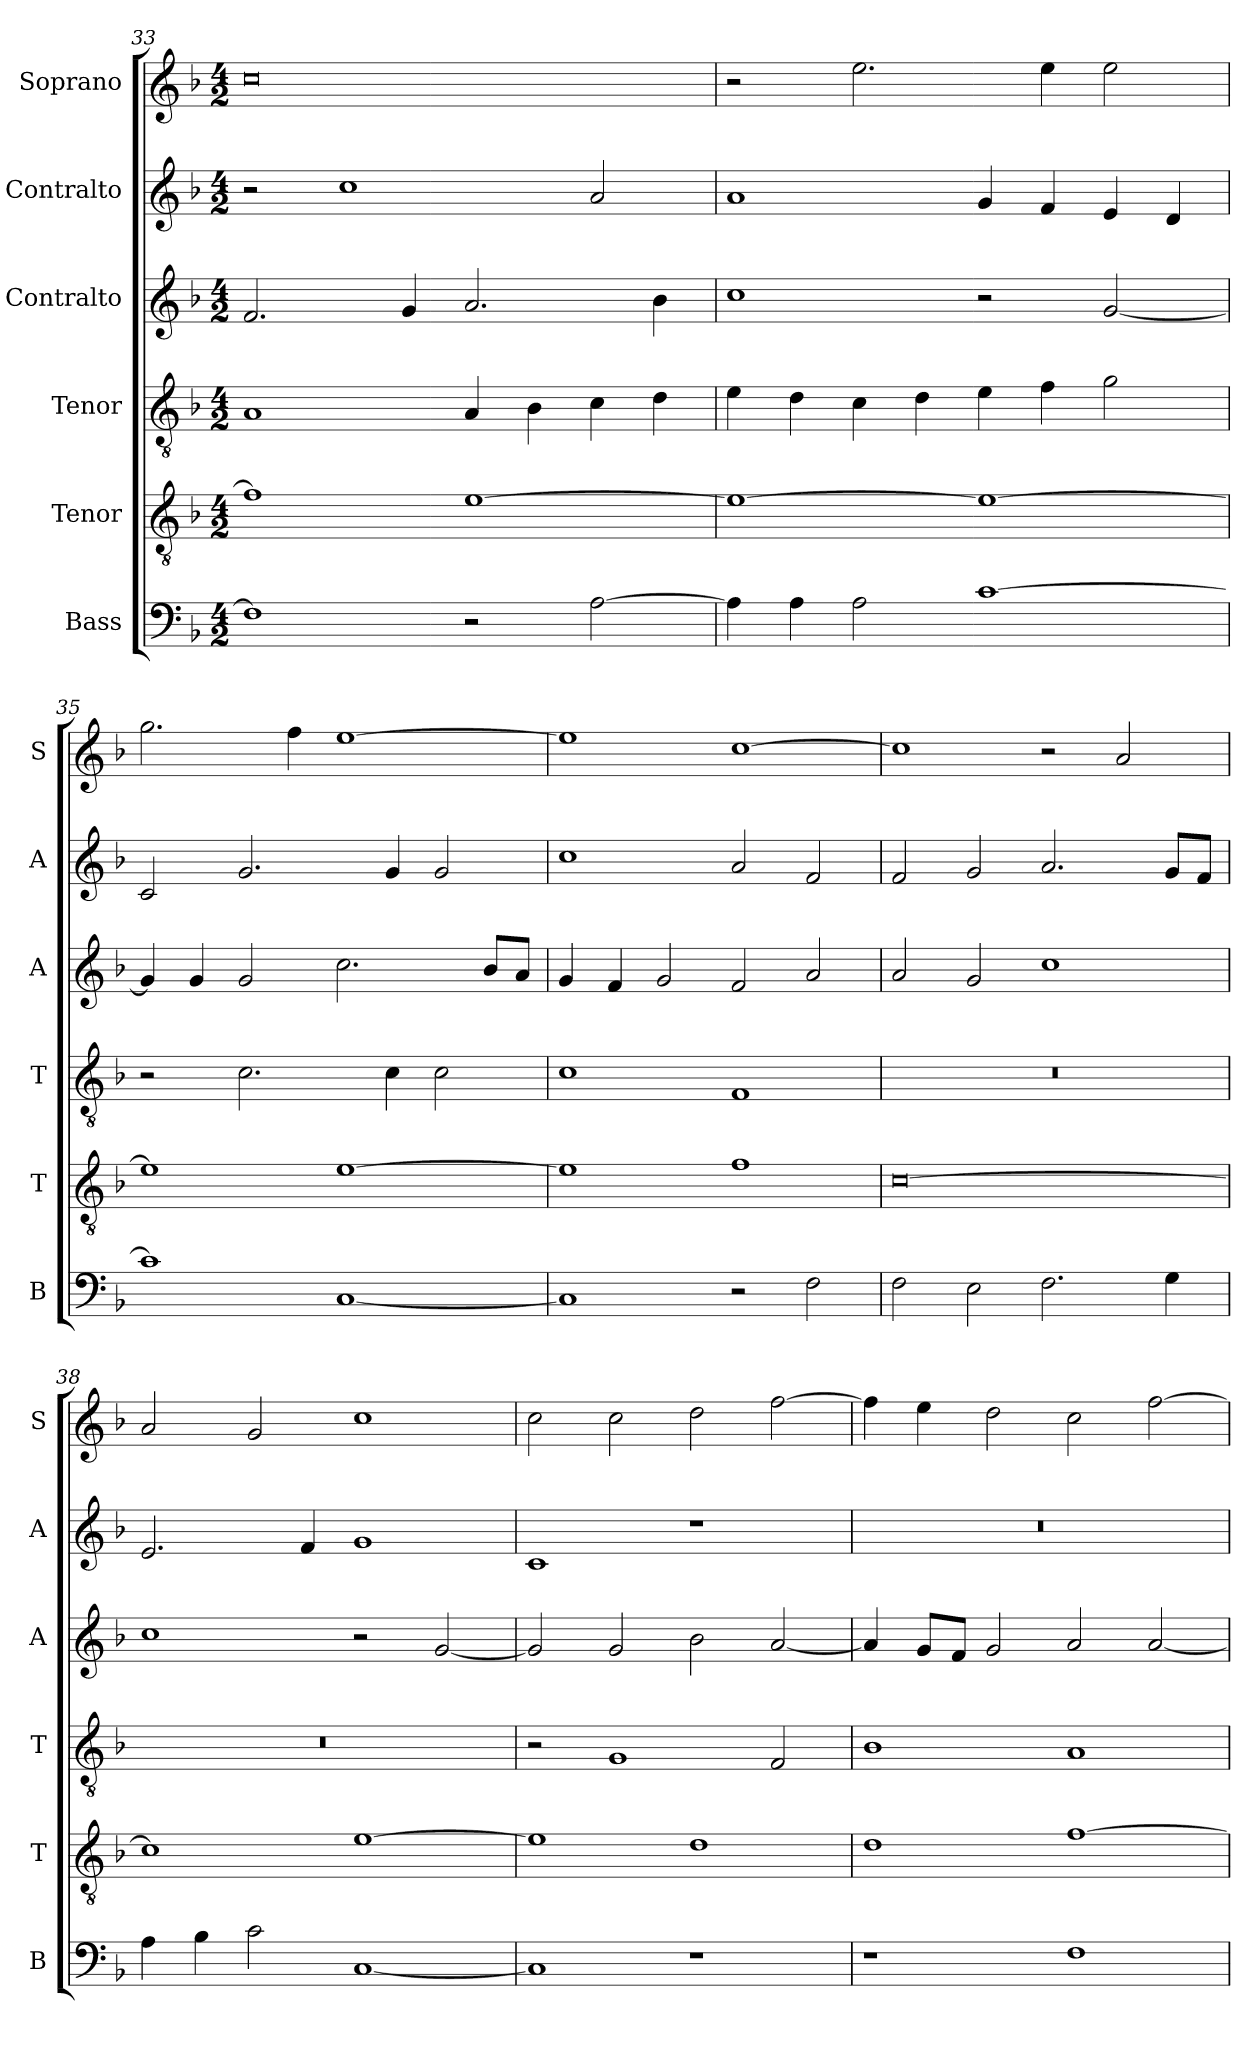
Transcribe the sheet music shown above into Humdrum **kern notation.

**kern	**kern	**kern	**kern	**kern	**kern
*part6	*part5	*part4	*part3	*part2	*part1
*staff6	*staff5	*staff4	*staff3	*staff2	*staff1
*I"Bass	*I"Tenor	*I"Tenor	*I"Contralto	*I"Contralto	*I"Soprano
*I'B	*I'T	*I'T	*I'A	*I'A	*I'S
*clefF4	*clefGv2	*clefGv2	*clefG2	*clefG2	*clefG2
*k[b-]	*k[b-]	*k[b-]	*k[b-]	*k[b-]	*k[b-]
*F:ion	*F:ion	*F:ion	*F:ion	*F:ion	*F:ion
*M4/2	*M4/2	*M4/2	*M4/2	*M4/2	*M4/2
=33	=33	=33	=33	=33	=33
1F]	1f]	1A	2.f	2r	0cc
.	.	.	.	1cc	.
.	.	.	4g	.	.
2r	[1e	4A	2.a	.	.
.	.	4B-	.	.	.
[2A	.	4c	.	2a	.
.	.	4d	4b-	.	.
=34	=34	=34	=34	=34	=34
4A]	1e_	4e	1cc	1a	2r
4A	.	4d	.	.	.
2A	.	4c	.	.	2.ee
.	.	4d	.	.	.
[1c	1e_	4e	2r	4g	.
.	.	4f	.	4f	4ee
.	.	2g	[2g	4e	2ee
.	.	.	.	4d	.
=35	=35	=35	=35	=35	=35
1c]	1e]	2r	4g]	2c	2.gg
.	.	.	4g	.	.
.	.	2.c	2g	2.g	.
.	.	.	.	.	4ff
[1C	[1e	.	2.cc	.	[1ee
.	.	4c	.	4g	.
.	.	2c	.	2g	.
.	.	.	8b-/L	.	.
.	.	.	8a/J	.	.
=36	=36	=36	=36	=36	=36
1C]	1e]	1c	4g	1cc	1ee]
.	.	.	4f	.	.
.	.	.	2g	.	.
2r	1f	1F	2f	2a	[1cc
2F	.	.	2a	2f	.
=37	=37	=37	=37	=37	=37
2F	[0c	0r	2a	2f	1cc]
2E	.	.	2g	2g	.
2.F	.	.	1cc	2.a	2r
.	.	.	.	.	2a
4G	.	.	.	8g/L	.
.	.	.	.	8f/J	.
=38	=38	=38	=38	=38	=38
4A	1c]	0r	1cc	2.e	2a
4B-	.	.	.	.	.
2c	.	.	.	.	2g
.	.	.	.	4f	.
[1C	[1e	.	2r	1g	1cc
.	.	.	[2g	.	.
=39	=39	=39	=39	=39	=39
1C]	1e]	2r	2g]	1c	2cc
.	.	1G	2g	.	2cc
1r	1d	.	2b-	1r	2dd
.	.	2F	[2a	.	[2ff
=40	=40	=40	=40	=40	=40
1r	1d	1B-	4a]	0r	4ff]
.	.	.	8g/L	.	4ee
.	.	.	8f/J	.	.
.	.	.	2g	.	2dd
1F	[1f	1A	2a	.	2cc
.	.	.	[2a	.	[2ff
=	=	=	=	=	=
*-	*-	*-	*-	*-	*-
